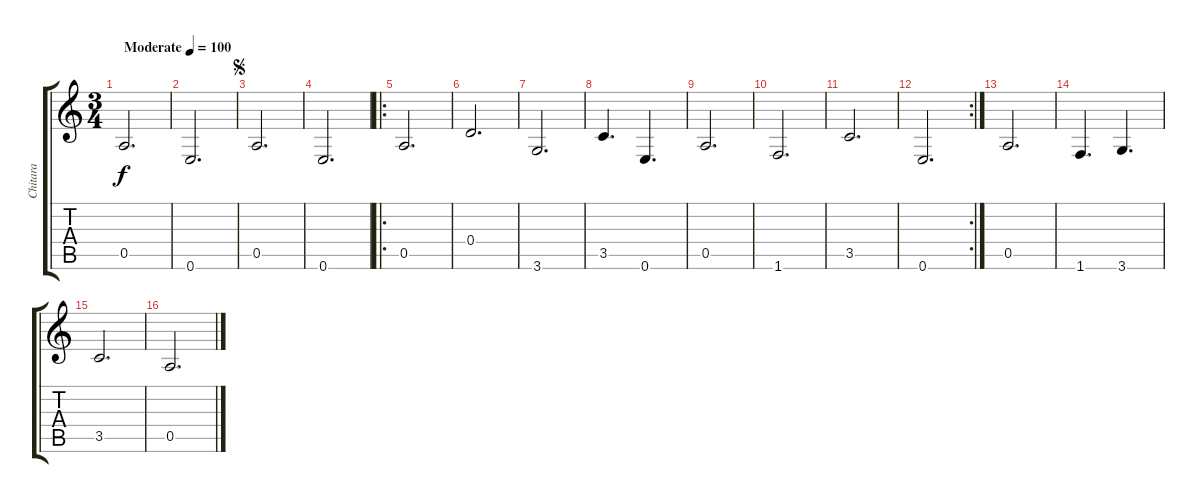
\track ("Chitara" "Chitara") {instrument acousticguitarsteel}
\staff {score tabs}
\tuning (E4 B3 G3 D3 A2 E2) {hide}
\ts (3 4)
\tempo (100 "Moderate")
\clef g2
\ks c
0.5.2{d dy f instrument acousticguitarsteel} |
0.6.2{d} |
\jump segno
0.5.2{d} |
0.6.2{d} |
\ro
0.5.2{d} |
0.4.2{d} |
3.6.2{d} |
3.5.4{d} 0.6.4{d} |
0.5.2{d} |
1.6.2{d} |
3.5.2{d} |
\rc 2
0.6.2{d} |
0.5.2{d} |
1.6.4{d} 3.6.4{d} |
3.5.2{d} |
0.5.2{d}
